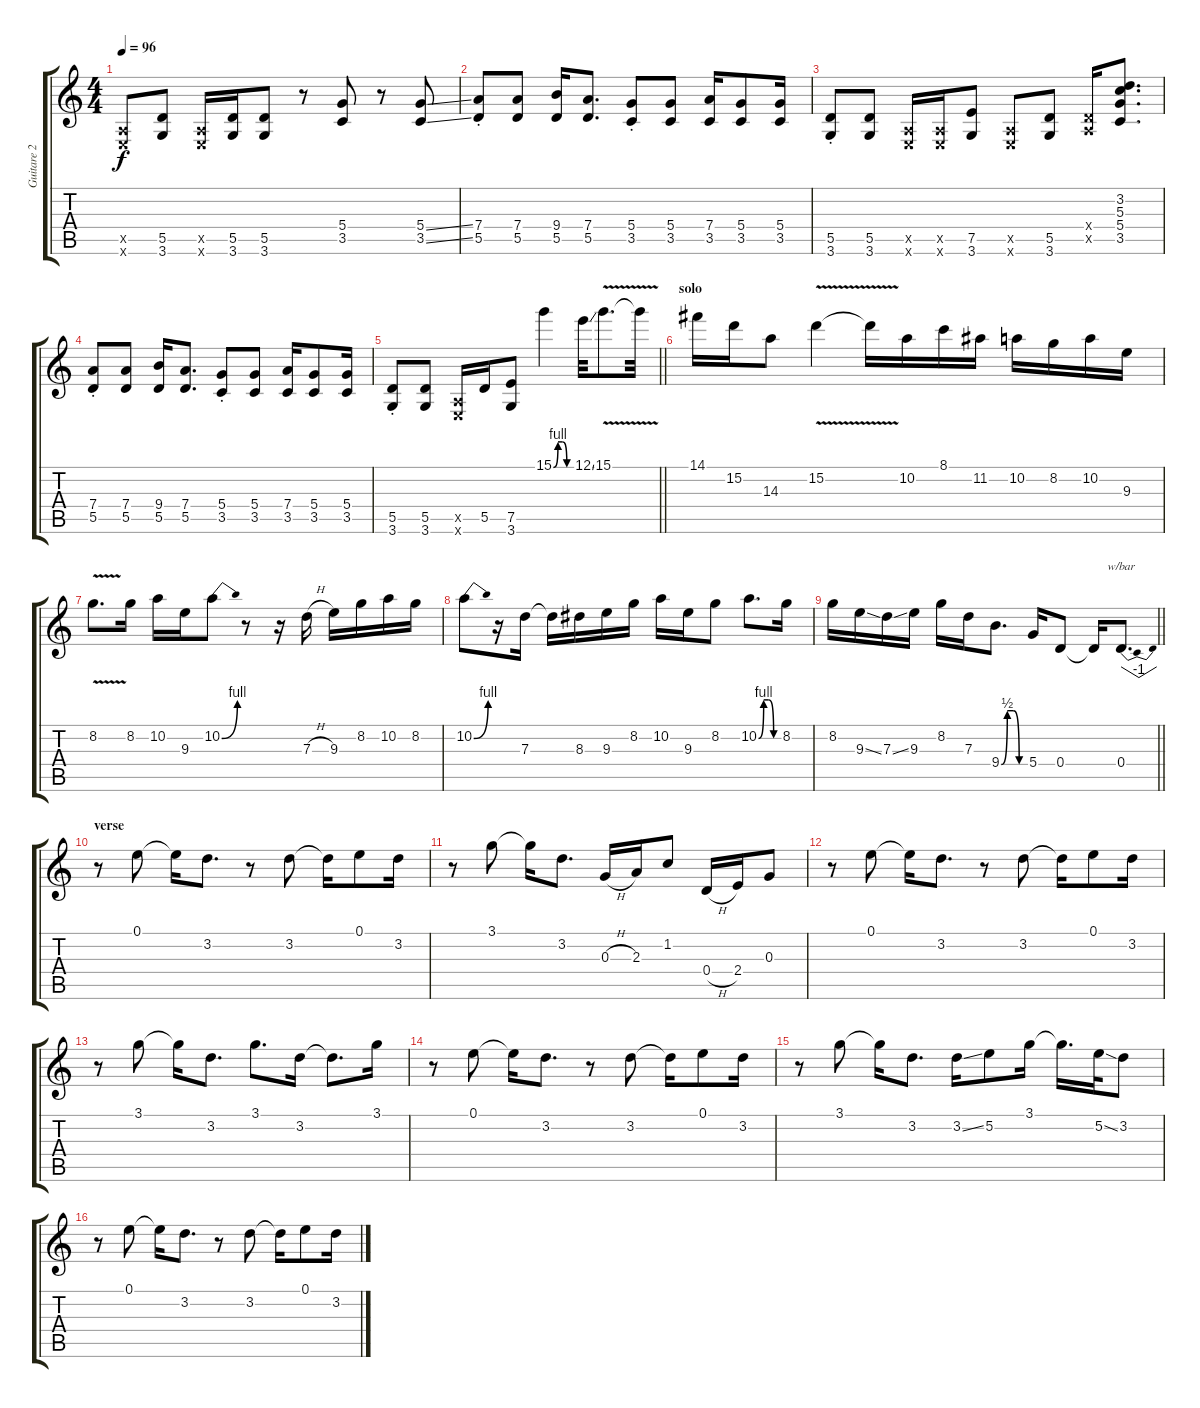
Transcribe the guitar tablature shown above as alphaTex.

\track ("Guitare 2" "Guitare 2") {instrument overdrivenguitar}
\staff {score tabs}
\tuning (E4 B3 G3 D3 A2 E2) {hide}
\ts (4 4)
\tempo 96
\clef g2
\ks c
(0.5{x} 0.6{x}).8{dy f} (5.5 3.6).8 (0.5{x} 0.6{x}).16 (5.5 3.6).16 (5.5 3.6).8 r.8 (5.4 3.5).8 r.8 (5.4{ss} 3.5{ss}).8 |
(7.4{st} 5.5{st}).8 (7.4 5.5).8 (9.4 5.5).16 (7.4 5.5).8{d} (5.4{st} 3.5{st}).8 (5.4 3.5).8 (7.4 3.5).16 (5.4 3.5).8 (5.4 3.5).16 |
(5.5{st} 3.6{st}).8 (5.5 3.6).8 (0.5{x} 0.6{x}).16 (0.5{x} 0.6{x}).16 (7.5 3.6).8 (0.5{x} 0.6{x}).8 (5.5 3.6).8 (0.4{x} 0.5{x}).16 (3.2 5.3 5.4 3.5).8{d} |
(7.4{st} 5.5{st}).8 (7.4 5.5).8 (9.4 5.5).16 (7.4 5.5).8{d} (5.4{st} 3.5{st}).8 (5.4 3.5).8 (7.4 3.5).16 (5.4 3.5).8 (5.4 3.5).16 |
\barLineRight lightlight
(5.5{st} 3.6{st}).8 (5.5 3.6).8 (0.5{x} 0.6{x}).16 5.5.16 (7.5 3.6).8 15.1{be (custom 0 0 15 4 30 4 45 0 60 0)}.4 12.1{ss}.32 15.1{v}.8{d} 15.1{t}.32 |
\section ("" "solo")
14.1.16 15.2.16 14.3.8 15.2{v}.4 15.2{t}.16 10.2.16 8.1.16 11.2.16 10.2.16 8.2.16 10.2.16 9.3.16 |
8.2{v}.8{d} 8.2.16 10.2.16 9.3.16 10.2{be (bend 0 0 60 4)}.8 r.8 r.16 7.3{h}.16 9.3.16 8.2.16 10.2.16 8.2.16 |
10.2{be (bend 0 0 60 4)}.8 r.16 7.3.16 7.3{t}.16 8.3.16 9.3.16 8.2.16 10.2.16 9.3.16 8.2.8 10.2{be (custom 0 0 15 4 30 4 45 0 60 0)}.8{d} 8.2.16 |
\barLineRight lightlight
8.2.16 9.3{ss}.16 7.3{ss}.16 9.3.16 8.2.16 7.3.16 9.4{be (custom 0 0 15 2 30 2 45 0 60 0)}.8{d} 5.4.16 0.4.8 0.4{t}.16 0.4.8{d tbe (dip default 0 0 30 -4 60 0)} |
\section ("" "verse")
r.8 0.1.8 0.1{t}.16 3.2.8{d} r.8 3.2.8 3.2{t}.16 0.1.8 3.2.16 |
r.8 3.1.8 3.1{t}.16 3.2.8{d} 0.3{h}.16 2.3.16 1.2.8 0.4{h}.16 2.4.16 0.3.8 |
r.8 0.1.8 0.1{t}.16 3.2.8{d} r.8 3.2.8 3.2{t}.16 0.1.8 3.2.16 |
r.8 3.1.8 3.1{t}.16 3.2.8{d} 3.1.8{d} 3.2.16 3.2{t}.8{d} 3.1.16 |
r.8 0.1.8 0.1{t}.16 3.2.8{d} r.8 3.2.8 3.2{t}.16 0.1.8 3.2.16 |
r.8 3.1.8 3.1{t}.16 3.2.8{d} 3.2{ss}.16 5.2.8 3.1.16 3.1{t}.16{d} 5.2{ss}.32 3.2.8 |
r.8 0.1.8 0.1{t}.16 3.2.8{d} r.8 3.2.8 3.2{t}.16 0.1.8 3.2.16
